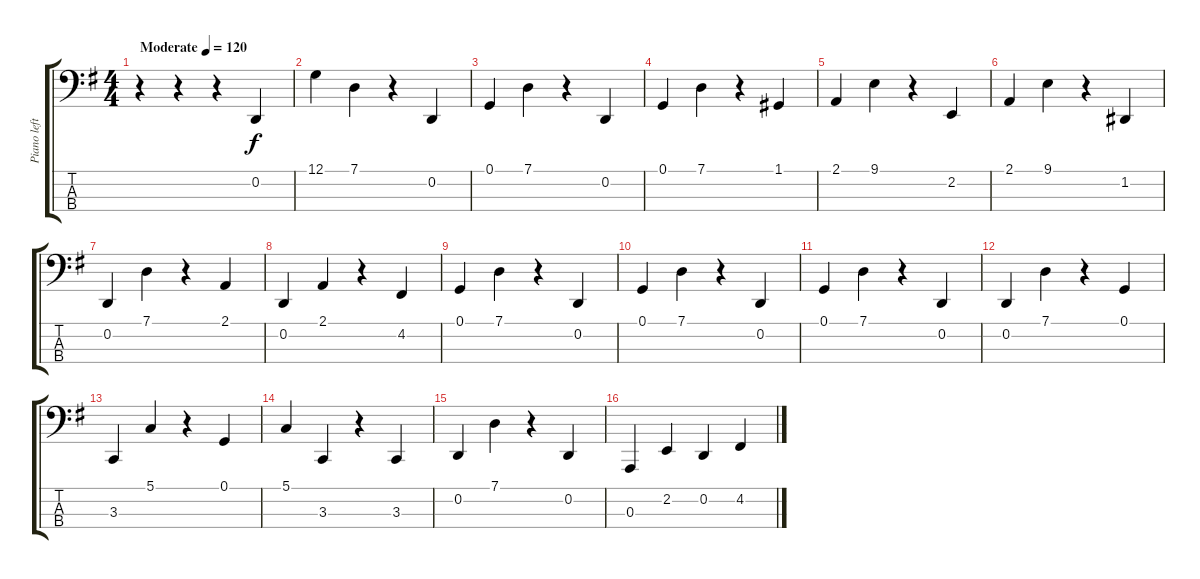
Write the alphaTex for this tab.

\track ("Piano left" "Piano left") {instrument acousticgrandpiano}
\staff {score tabs}
\tuning (G2 D2 A1 E1) {hide}
\ts (4 4)
\tempo (120 "Moderate")
\clef f4
\ks g
r.4{dy f instrument acousticgrandpiano} r.4 r.4 0.2.4 |
12.1.4 7.1.4 r.4 0.2.4 |
0.1.4 7.1.4 r.4 0.2.4 |
0.1.4 7.1.4 r.4 1.1.4 |
2.1.4 9.1.4 r.4 2.2.4 |
2.1.4 9.1.4 r.4 1.2.4 |
0.2.4 7.1.4 r.4 2.1.4 |
0.2.4 2.1.4 r.4 4.2.4 |
0.1.4 7.1.4 r.4 0.2.4 |
0.1.4 7.1.4 r.4 0.2.4 |
0.1.4 7.1.4 r.4 0.2.4 |
0.2.4 7.1.4 r.4 0.1.4 |
3.3.4 5.1.4 r.4 0.1.4 |
5.1.4 3.3.4 r.4 3.3.4 |
0.2.4 7.1.4 r.4 0.2.4 |
0.3.4 2.2.4 0.2.4 4.2.4
